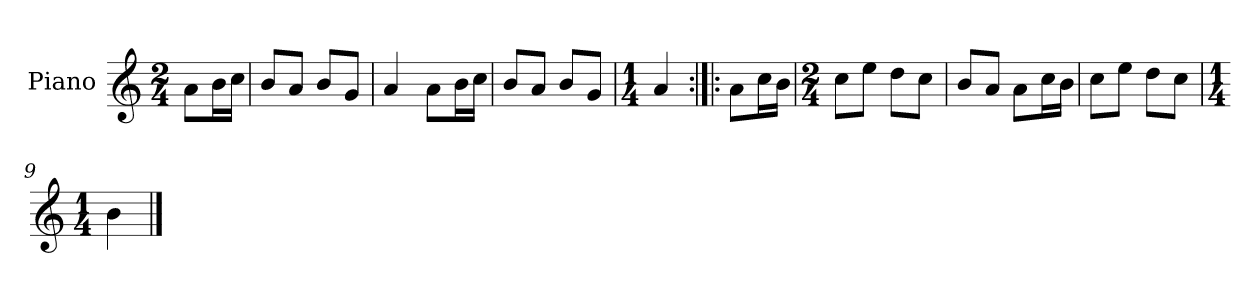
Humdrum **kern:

**kern
*part1
*staff1
*I"Piano
*I'Pno.
*clefG2
*k[]
*M2/4
=
8a\L
16b\L
16cc\JJ
=1
8b/L
8a/J
8b/L
8g/J
=2
4a/
8a\L
16b\L
16cc\JJ
=3
8b/L
8a/J
8b/L
8g/J
=4
*M1/4
4a/
=5:|!|:
8a\L
16cc\L
16b\JJ
=6
*M2/4
8cc\L
8ee\J
8dd\L
8cc\J
=7
8b/L
8a/J
8a\L
16cc\L
16b\JJ
=8
8cc\L
8ee\J
8dd\L
8cc\J
!!LO:LB:g=z
=9
*M1/4
4b\
==
*-
